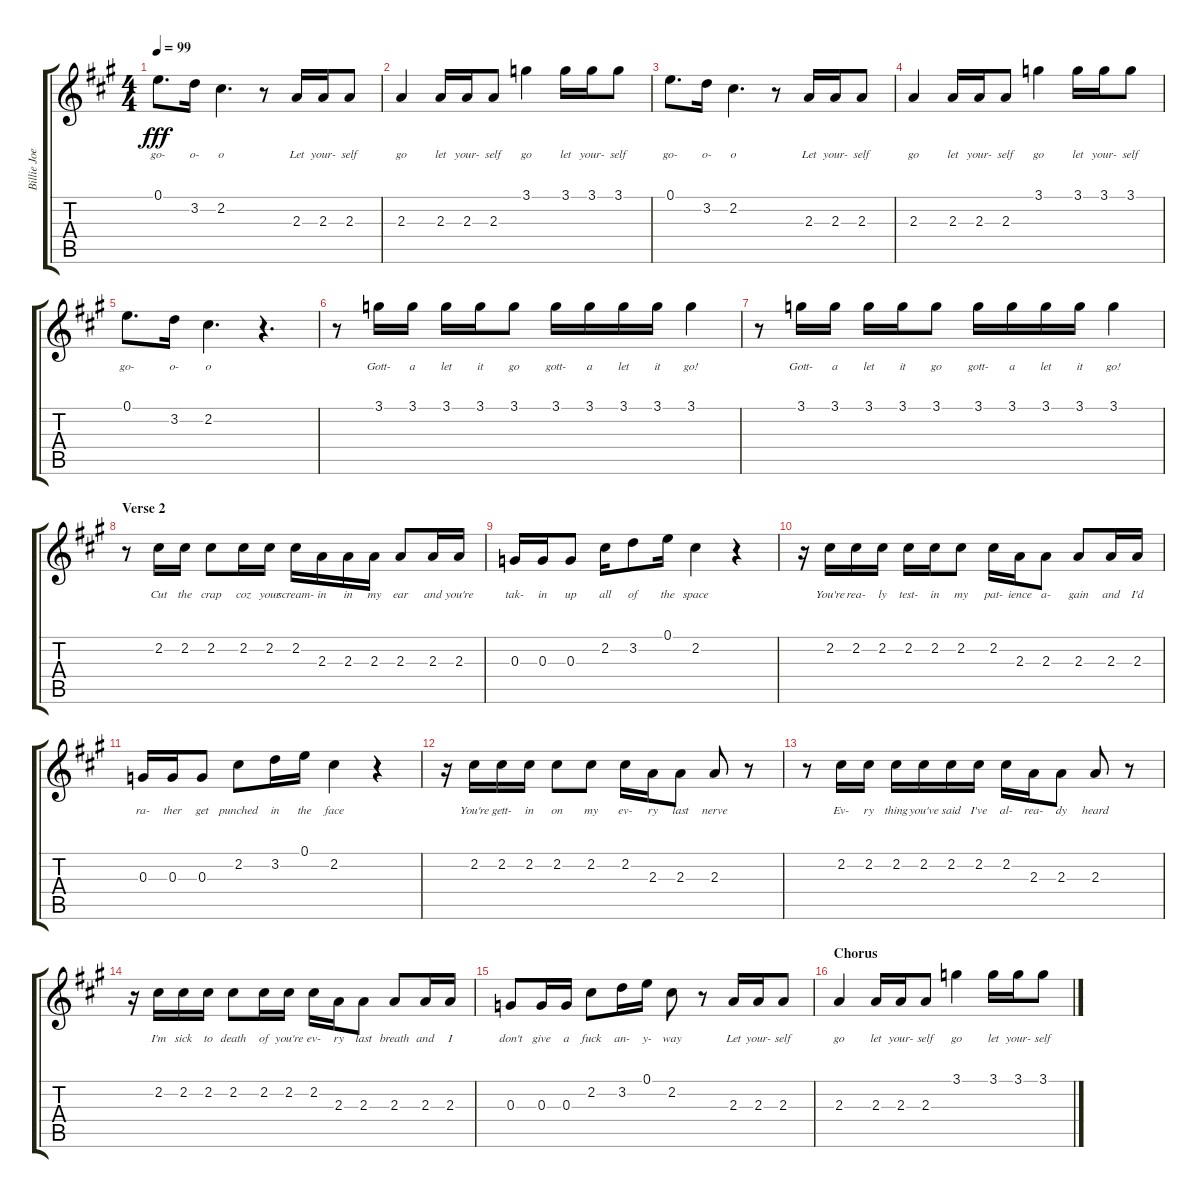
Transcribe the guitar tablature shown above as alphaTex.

\track ("Billie Joe Vocals" "Billie Joe") {instrument overdrivenguitar}
\staff {score tabs}
\tuning (E4 B3 G3 D3 A2 E2) {hide}
\ts (4 4)
\tempo 99
\clef g2
\ks a
0.1.8{d lyrics (0 "go-") lyrics (1 "") lyrics (2 "") lyrics (3 "") lyrics (4 "") dy fff} 3.2.16{lyrics (0 "o-") lyrics (1 "") lyrics (2 "") lyrics (3 "") lyrics (4 "")} 2.2.4{d lyrics (0 "o") lyrics (1 "") lyrics (2 "") lyrics (3 "") lyrics (4 "")} r.8 2.3.16{lyrics (0 "Let") lyrics (1 "") lyrics (2 "") lyrics (3 "") lyrics (4 "")} 2.3.16{lyrics (0 "your-") lyrics (1 "") lyrics (2 "") lyrics (3 "") lyrics (4 "")} 2.3.8{lyrics (0 "self") lyrics (1 "") lyrics (2 "") lyrics (3 "") lyrics (4 "")} |
2.3.4{lyrics (0 "go") lyrics (1 "") lyrics (2 "") lyrics (3 "") lyrics (4 "")} 2.3.16{lyrics (0 "let") lyrics (1 "") lyrics (2 "") lyrics (3 "") lyrics (4 "")} 2.3.16{lyrics (0 "your-") lyrics (1 "") lyrics (2 "") lyrics (3 "") lyrics (4 "")} 2.3.8{lyrics (0 "self") lyrics (1 "") lyrics (2 "") lyrics (3 "") lyrics (4 "")} 3.1.4{lyrics (0 "go") lyrics (1 "") lyrics (2 "") lyrics (3 "") lyrics (4 "")} 3.1.16{lyrics (0 "let") lyrics (1 "") lyrics (2 "") lyrics (3 "") lyrics (4 "")} 3.1.16{lyrics (0 "your-") lyrics (1 "") lyrics (2 "") lyrics (3 "") lyrics (4 "")} 3.1.8{lyrics (0 "self") lyrics (1 "") lyrics (2 "") lyrics (3 "") lyrics (4 "")} |
0.1.8{d lyrics (0 "go-") lyrics (1 "") lyrics (2 "") lyrics (3 "") lyrics (4 "")} 3.2.16{lyrics (0 "o-") lyrics (1 "") lyrics (2 "") lyrics (3 "") lyrics (4 "")} 2.2.4{d lyrics (0 "o") lyrics (1 "") lyrics (2 "") lyrics (3 "") lyrics (4 "")} r.8 2.3.16{lyrics (0 "Let") lyrics (1 "") lyrics (2 "") lyrics (3 "") lyrics (4 "")} 2.3.16{lyrics (0 "your-") lyrics (1 "") lyrics (2 "") lyrics (3 "") lyrics (4 "")} 2.3.8{lyrics (0 "self") lyrics (1 "") lyrics (2 "") lyrics (3 "") lyrics (4 "")} |
2.3.4{lyrics (0 "go") lyrics (1 "") lyrics (2 "") lyrics (3 "") lyrics (4 "")} 2.3.16{lyrics (0 "let") lyrics (1 "") lyrics (2 "") lyrics (3 "") lyrics (4 "")} 2.3.16{lyrics (0 "your-") lyrics (1 "") lyrics (2 "") lyrics (3 "") lyrics (4 "")} 2.3.8{lyrics (0 "self") lyrics (1 "") lyrics (2 "") lyrics (3 "") lyrics (4 "")} 3.1.4{lyrics (0 "go") lyrics (1 "") lyrics (2 "") lyrics (3 "") lyrics (4 "")} 3.1.16{lyrics (0 "let") lyrics (1 "") lyrics (2 "") lyrics (3 "") lyrics (4 "")} 3.1.16{lyrics (0 "your-") lyrics (1 "") lyrics (2 "") lyrics (3 "") lyrics (4 "")} 3.1.8{lyrics (0 "self") lyrics (1 "") lyrics (2 "") lyrics (3 "") lyrics (4 "")} |
0.1.8{d lyrics (0 "go-") lyrics (1 "") lyrics (2 "") lyrics (3 "") lyrics (4 "")} 3.2.16{lyrics (0 "o-") lyrics (1 "") lyrics (2 "") lyrics (3 "") lyrics (4 "")} 2.2.4{d lyrics (0 "o") lyrics (1 "") lyrics (2 "") lyrics (3 "") lyrics (4 "")} r.4{d} |
r.8 3.1.16{lyrics (0 "Gott-") lyrics (1 "") lyrics (2 "") lyrics (3 "") lyrics (4 "")} 3.1.16{lyrics (0 "a") lyrics (1 "") lyrics (2 "") lyrics (3 "") lyrics (4 "")} 3.1.16{lyrics (0 "let") lyrics (1 "") lyrics (2 "") lyrics (3 "") lyrics (4 "")} 3.1.16{lyrics (0 "it") lyrics (1 "") lyrics (2 "") lyrics (3 "") lyrics (4 "")} 3.1.8{lyrics (0 "go") lyrics (1 "") lyrics (2 "") lyrics (3 "") lyrics (4 "")} 3.1.16{lyrics (0 "gott-") lyrics (1 "") lyrics (2 "") lyrics (3 "") lyrics (4 "")} 3.1.16{lyrics (0 "a") lyrics (1 "") lyrics (2 "") lyrics (3 "") lyrics (4 "")} 3.1.16{lyrics (0 "let") lyrics (1 "") lyrics (2 "") lyrics (3 "") lyrics (4 "")} 3.1.16{lyrics (0 "it") lyrics (1 "") lyrics (2 "") lyrics (3 "") lyrics (4 "")} 3.1.4{lyrics (0 "go!") lyrics (1 "") lyrics (2 "") lyrics (3 "") lyrics (4 "")} |
r.8 3.1.16{lyrics (0 "Gott-") lyrics (1 "") lyrics (2 "") lyrics (3 "") lyrics (4 "")} 3.1.16{lyrics (0 "a") lyrics (1 "") lyrics (2 "") lyrics (3 "") lyrics (4 "")} 3.1.16{lyrics (0 "let") lyrics (1 "") lyrics (2 "") lyrics (3 "") lyrics (4 "")} 3.1.16{lyrics (0 "it") lyrics (1 "") lyrics (2 "") lyrics (3 "") lyrics (4 "")} 3.1.8{lyrics (0 "go") lyrics (1 "") lyrics (2 "") lyrics (3 "") lyrics (4 "")} 3.1.16{lyrics (0 "gott-") lyrics (1 "") lyrics (2 "") lyrics (3 "") lyrics (4 "")} 3.1.16{lyrics (0 "a") lyrics (1 "") lyrics (2 "") lyrics (3 "") lyrics (4 "")} 3.1.16{lyrics (0 "let") lyrics (1 "") lyrics (2 "") lyrics (3 "") lyrics (4 "")} 3.1.16{lyrics (0 "it") lyrics (1 "") lyrics (2 "") lyrics (3 "") lyrics (4 "")} 3.1.4{lyrics (0 "go!") lyrics (1 "") lyrics (2 "") lyrics (3 "") lyrics (4 "")} |
\section ("" "Verse 2")
r.8 2.2.16{lyrics (0 "Cut") lyrics (1 "") lyrics (2 "") lyrics (3 "") lyrics (4 "")} 2.2.16{lyrics (0 "the") lyrics (1 "") lyrics (2 "") lyrics (3 "") lyrics (4 "")} 2.2.8{lyrics (0 "crap") lyrics (1 "") lyrics (2 "") lyrics (3 "") lyrics (4 "")} 2.2.16{lyrics (0 "coz") lyrics (1 "") lyrics (2 "") lyrics (3 "") lyrics (4 "")} 2.2.16{lyrics (0 "your") lyrics (1 "") lyrics (2 "") lyrics (3 "") lyrics (4 "")} 2.2.16{lyrics (0 "scream-") lyrics (1 "") lyrics (2 "") lyrics (3 "") lyrics (4 "")} 2.3.16{lyrics (0 "in") lyrics (1 "") lyrics (2 "") lyrics (3 "") lyrics (4 "")} 2.3.16{lyrics (0 "in") lyrics (1 "") lyrics (2 "") lyrics (3 "") lyrics (4 "")} 2.3.16{lyrics (0 "my") lyrics (1 "") lyrics (2 "") lyrics (3 "") lyrics (4 "")} 2.3.8{lyrics (0 "ear") lyrics (1 "") lyrics (2 "") lyrics (3 "") lyrics (4 "")} 2.3.16{lyrics (0 "and") lyrics (1 "") lyrics (2 "") lyrics (3 "") lyrics (4 "")} 2.3.16{lyrics (0 "you're") lyrics (1 "") lyrics (2 "") lyrics (3 "") lyrics (4 "")} |
0.3.16{lyrics (0 "tak-") lyrics (1 "") lyrics (2 "") lyrics (3 "") lyrics (4 "")} 0.3.16{lyrics (0 "in") lyrics (1 "") lyrics (2 "") lyrics (3 "") lyrics (4 "")} 0.3.8{lyrics (0 "up") lyrics (1 "") lyrics (2 "") lyrics (3 "") lyrics (4 "")} 2.2.16{lyrics (0 "all") lyrics (1 "") lyrics (2 "") lyrics (3 "") lyrics (4 "")} 3.2.8{lyrics (0 "of") lyrics (1 "") lyrics (2 "") lyrics (3 "") lyrics (4 "")} 0.1.16{lyrics (0 "the") lyrics (1 "") lyrics (2 "") lyrics (3 "") lyrics (4 "")} 2.2.4{lyrics (0 "space") lyrics (1 "") lyrics (2 "") lyrics (3 "") lyrics (4 "")} r.4 |
r.16 2.2.16{lyrics (0 "You're") lyrics (1 "") lyrics (2 "") lyrics (3 "") lyrics (4 "")} 2.2.16{lyrics (0 "rea-") lyrics (1 "") lyrics (2 "") lyrics (3 "") lyrics (4 "")} 2.2.16{lyrics (0 "ly") lyrics (1 "") lyrics (2 "") lyrics (3 "") lyrics (4 "")} 2.2.16{lyrics (0 "test-") lyrics (1 "") lyrics (2 "") lyrics (3 "") lyrics (4 "")} 2.2.16{lyrics (0 "in") lyrics (1 "") lyrics (2 "") lyrics (3 "") lyrics (4 "")} 2.2.8{lyrics (0 "my") lyrics (1 "") lyrics (2 "") lyrics (3 "") lyrics (4 "")} 2.2.16{lyrics (0 "pat-") lyrics (1 "") lyrics (2 "") lyrics (3 "") lyrics (4 "")} 2.3.16{lyrics (0 "ience") lyrics (1 "") lyrics (2 "") lyrics (3 "") lyrics (4 "")} 2.3.8{lyrics (0 "a-") lyrics (1 "") lyrics (2 "") lyrics (3 "") lyrics (4 "")} 2.3.8{lyrics (0 "gain") lyrics (1 "") lyrics (2 "") lyrics (3 "") lyrics (4 "")} 2.3.16{lyrics (0 "and") lyrics (1 "") lyrics (2 "") lyrics (3 "") lyrics (4 "")} 2.3.16{lyrics (0 "I'd") lyrics (1 "") lyrics (2 "") lyrics (3 "") lyrics (4 "")} |
0.3.16{lyrics (0 "ra-") lyrics (1 "") lyrics (2 "") lyrics (3 "") lyrics (4 "")} 0.3.16{lyrics (0 "ther") lyrics (1 "") lyrics (2 "") lyrics (3 "") lyrics (4 "")} 0.3.8{lyrics (0 "get") lyrics (1 "") lyrics (2 "") lyrics (3 "") lyrics (4 "")} 2.2.8{lyrics (0 "punched") lyrics (1 "") lyrics (2 "") lyrics (3 "") lyrics (4 "")} 3.2.16{lyrics (0 "in") lyrics (1 "") lyrics (2 "") lyrics (3 "") lyrics (4 "")} 0.1.16{lyrics (0 "the") lyrics (1 "") lyrics (2 "") lyrics (3 "") lyrics (4 "")} 2.2.4{lyrics (0 "face") lyrics (1 "") lyrics (2 "") lyrics (3 "") lyrics (4 "")} r.4 |
r.16 2.2.16{lyrics (0 "You're") lyrics (1 "") lyrics (2 "") lyrics (3 "") lyrics (4 "")} 2.2.16{lyrics (0 "gett-") lyrics (1 "") lyrics (2 "") lyrics (3 "") lyrics (4 "")} 2.2.16{lyrics (0 "in") lyrics (1 "") lyrics (2 "") lyrics (3 "") lyrics (4 "")} 2.2.8{lyrics (0 "on") lyrics (1 "") lyrics (2 "") lyrics (3 "") lyrics (4 "")} 2.2.8{lyrics (0 "my") lyrics (1 "") lyrics (2 "") lyrics (3 "") lyrics (4 "")} 2.2.16{lyrics (0 "ev-") lyrics (1 "") lyrics (2 "") lyrics (3 "") lyrics (4 "")} 2.3.16{lyrics (0 "ry") lyrics (1 "") lyrics (2 "") lyrics (3 "") lyrics (4 "")} 2.3.8{lyrics (0 "last") lyrics (1 "") lyrics (2 "") lyrics (3 "") lyrics (4 "")} 2.3.8{lyrics (0 "nerve") lyrics (1 "") lyrics (2 "") lyrics (3 "") lyrics (4 "")} r.8 |
r.8 2.2.16{lyrics (0 "Ev-") lyrics (1 "") lyrics (2 "") lyrics (3 "") lyrics (4 "")} 2.2.16{lyrics (0 "ry") lyrics (1 "") lyrics (2 "") lyrics (3 "") lyrics (4 "")} 2.2.16{lyrics (0 "thing") lyrics (1 "") lyrics (2 "") lyrics (3 "") lyrics (4 "")} 2.2.16{lyrics (0 "you've") lyrics (1 "") lyrics (2 "") lyrics (3 "") lyrics (4 "")} 2.2.16{lyrics (0 "said") lyrics (1 "") lyrics (2 "") lyrics (3 "") lyrics (4 "")} 2.2.16{lyrics (0 "I've") lyrics (1 "") lyrics (2 "") lyrics (3 "") lyrics (4 "")} 2.2.16{lyrics (0 "al-") lyrics (1 "") lyrics (2 "") lyrics (3 "") lyrics (4 "")} 2.3.16{lyrics (0 "rea-") lyrics (1 "") lyrics (2 "") lyrics (3 "") lyrics (4 "")} 2.3.8{lyrics (0 "dy") lyrics (1 "") lyrics (2 "") lyrics (3 "") lyrics (4 "")} 2.3.8{lyrics (0 "heard") lyrics (1 "") lyrics (2 "") lyrics (3 "") lyrics (4 "")} r.8 |
r.16 2.2.16{lyrics (0 "I'm") lyrics (1 "") lyrics (2 "") lyrics (3 "") lyrics (4 "")} 2.2.16{lyrics (0 "sick") lyrics (1 "") lyrics (2 "") lyrics (3 "") lyrics (4 "")} 2.2.16{lyrics (0 "to") lyrics (1 "") lyrics (2 "") lyrics (3 "") lyrics (4 "")} 2.2.8{lyrics (0 "death") lyrics (1 "") lyrics (2 "") lyrics (3 "") lyrics (4 "")} 2.2.16{lyrics (0 "of") lyrics (1 "") lyrics (2 "") lyrics (3 "") lyrics (4 "")} 2.2.16{lyrics (0 "you're") lyrics (1 "") lyrics (2 "") lyrics (3 "") lyrics (4 "")} 2.2.16{lyrics (0 "ev-") lyrics (1 "") lyrics (2 "") lyrics (3 "") lyrics (4 "")} 2.3.16{lyrics (0 "ry") lyrics (1 "") lyrics (2 "") lyrics (3 "") lyrics (4 "")} 2.3.8{lyrics (0 "last") lyrics (1 "") lyrics (2 "") lyrics (3 "") lyrics (4 "")} 2.3.8{lyrics (0 "breath") lyrics (1 "") lyrics (2 "") lyrics (3 "") lyrics (4 "")} 2.3.16{lyrics (0 "and") lyrics (1 "") lyrics (2 "") lyrics (3 "") lyrics (4 "")} 2.3.16{lyrics (0 "I") lyrics (1 "") lyrics (2 "") lyrics (3 "") lyrics (4 "")} |
0.3.8{lyrics (0 "don't") lyrics (1 "") lyrics (2 "") lyrics (3 "") lyrics (4 "")} 0.3.16{lyrics (0 "give") lyrics (1 "") lyrics (2 "") lyrics (3 "") lyrics (4 "")} 0.3.16{lyrics (0 "a") lyrics (1 "") lyrics (2 "") lyrics (3 "") lyrics (4 "")} 2.2.8{lyrics (0 "fuck") lyrics (1 "") lyrics (2 "") lyrics (3 "") lyrics (4 "")} 3.2.16{lyrics (0 "an-") lyrics (1 "") lyrics (2 "") lyrics (3 "") lyrics (4 "")} 0.1.16{lyrics (0 "y-") lyrics (1 "") lyrics (2 "") lyrics (3 "") lyrics (4 "")} 2.2.8{lyrics (0 "way") lyrics (1 "") lyrics (2 "") lyrics (3 "") lyrics (4 "")} r.8 2.3.16{lyrics (0 "Let") lyrics (1 "") lyrics (2 "") lyrics (3 "") lyrics (4 "")} 2.3.16{lyrics (0 "your-") lyrics (1 "") lyrics (2 "") lyrics (3 "") lyrics (4 "")} 2.3.8{lyrics (0 "self") lyrics (1 "") lyrics (2 "") lyrics (3 "") lyrics (4 "")} |
\section ("" "Chorus")
2.3.4{lyrics (0 "go") lyrics (1 "") lyrics (2 "") lyrics (3 "") lyrics (4 "")} 2.3.16{lyrics (0 "let") lyrics (1 "") lyrics (2 "") lyrics (3 "") lyrics (4 "")} 2.3.16{lyrics (0 "your-") lyrics (1 "") lyrics (2 "") lyrics (3 "") lyrics (4 "")} 2.3.8{lyrics (0 "self") lyrics (1 "") lyrics (2 "") lyrics (3 "") lyrics (4 "")} 3.1.4{lyrics (0 "go") lyrics (1 "") lyrics (2 "") lyrics (3 "") lyrics (4 "")} 3.1.16{lyrics (0 "let") lyrics (1 "") lyrics (2 "") lyrics (3 "") lyrics (4 "")} 3.1.16{lyrics (0 "your-") lyrics (1 "") lyrics (2 "") lyrics (3 "") lyrics (4 "")} 3.1.8{lyrics (0 "self") lyrics (1 "") lyrics (2 "") lyrics (3 "") lyrics (4 "")}
